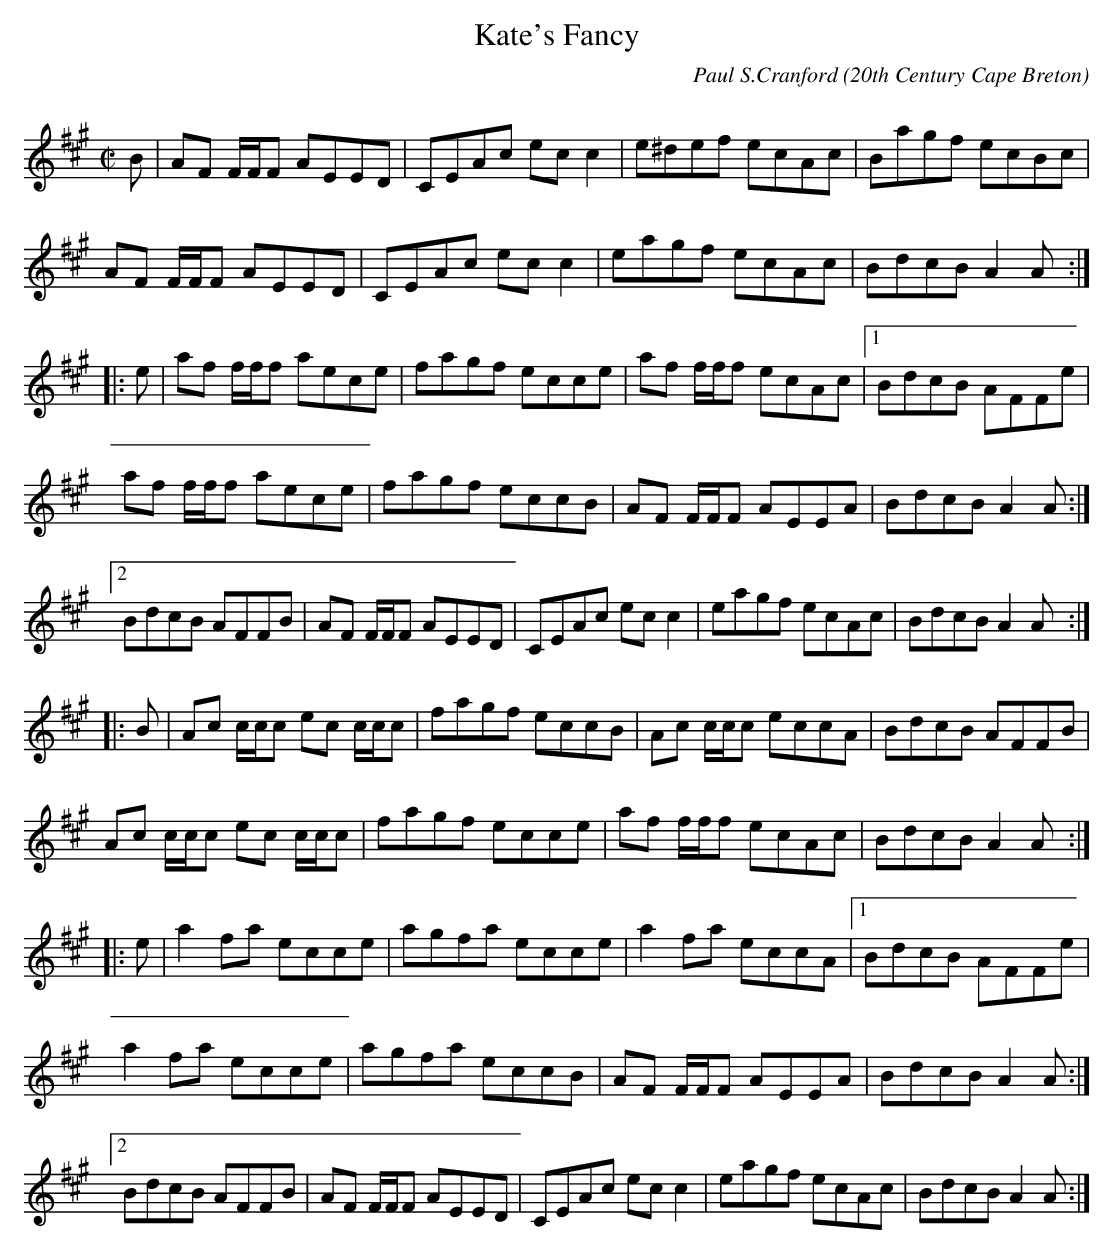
X:1
T:Kate's Fancy
C:Paul S.Cranford
O:20th Century Cape Breton
Q:300
L:1/8
M:C|
K:A
B|AF F/F/F AEED|CEAc ec c2|e^def ecAc|Bagf ecBc|!
AF F/F/F AEED|CEAc ec c2|eagf ecAc|BdcB A2 A:|!
|:e|af f/f/f aece|fagf ecce|af f/f/f ecAc|[1BdcB AFFe|!
af f/f/f aece|fagf eccB|AF F/F/F AEEA|BdcB A2 A:|!
[2BdcB AFFB|AF F/F/F AEED|CEAc ec c2|eagf ecAc|BdcB A2 A:|!
|:B|Ac c/c/c ec c/c/c|fagf eccB|Ac c/c/c eccA|BdcB AFFB|!
Ac c/c/c ec c/c/c|fagf ecce|af f/f/f ecAc|BdcB A2 A:|!
|:e|a2 fa ecce|agfa ecce|a2 fa eccA|[1BdcB AFFe|!
a2 fa ecce|agfa eccB|AF F/F/F AEEA|BdcB A2 A:|!
[2BdcB AFFB|AF F/F/F AEED|CEAc ec c2|eagf ecAc|BdcB A2 A:|!
